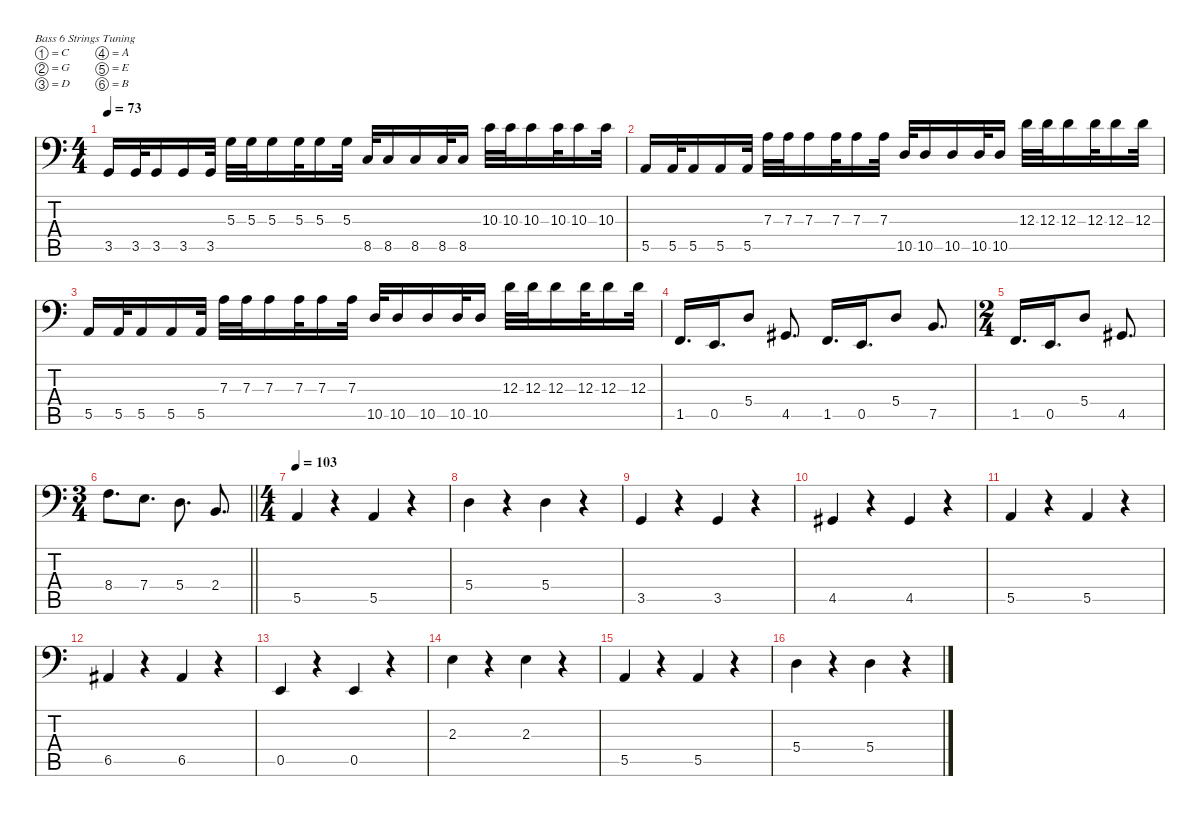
\defaultSystemsLayout 4
\hideDynamics
\bracketExtendMode nobrackets
\singleTrackTrackNamePolicy hidden
\multiTrackTrackNamePolicy hidden
\firstSystemTrackNameMode fullname
\otherSystemsTrackNameOrientation horizontal
\track ("Basse" "el.bs.") {defaultSystemsLayout 8 instrument electricbassfinger}
\staff {score tabs}
\tuning (C3 G2 D2 A1 E1 B0)
\ts (4 4)
\tempo 73
\clef f4
\ks c
3.5.16{dy f beam Up} 3.5.32{beam Up} 3.5.16{beam Up} 3.5.16{beam Up} 3.5.32{beam Up} 5.3.32{beam Down} 5.3.32{beam Down} 5.3.16{beam Down} 5.3.32{beam Down} 5.3.16{beam Down} 5.3.32{beam Down} 8.5.32{beam Up} 8.5.16{beam Up} 8.5.16{beam Up} 8.5.32{beam Up} 8.5.16{beam Up} 10.3.32{beam Down} 10.3.32{beam Down} 10.3.16{beam Down} 10.3.32{beam Down} 10.3.16{beam Down} 10.3.32{beam Down} |
5.5.16{beam Up} 5.5.32{beam Up} 5.5.16{beam Up} 5.5.16{beam Up} 5.5.32{beam Up} 7.3.32{beam Down} 7.3.32{beam Down} 7.3.16{beam Down} 7.3.32{beam Down} 7.3.16{beam Down} 7.3.32{beam Down} 10.5.32{beam Up} 10.5.16{beam Up} 10.5.16{beam Up} 10.5.32{beam Up} 10.5.16{beam Up} 12.3.32{beam Down} 12.3.32{beam Down} 12.3.16{beam Down} 12.3.32{beam Down} 12.3.16{beam Down} 12.3.32{beam Down} |
5.5.16{beam Up} 5.5.32{beam Up} 5.5.16{beam Up} 5.5.16{beam Up} 5.5.32{beam Up} 7.3.32{beam Down} 7.3.32{beam Down} 7.3.16{beam Down} 7.3.32{beam Down} 7.3.16{beam Down} 7.3.32{beam Down} 10.5.32{beam Up} 10.5.16{beam Up} 10.5.16{beam Up} 10.5.32{beam Up} 10.5.16{beam Up} 12.3.32{beam Down} 12.3.32{beam Down} 12.3.16{beam Down} 12.3.32{beam Down} 12.3.16{beam Down} 12.3.32{beam Down} |
1.5.16{d beam Up} 0.5.16{d beam Up} 5.4.8{beam Up} 4.5{acc #}.8{d beam Up} 1.5.16{d beam Up} 0.5.16{d beam Up} 5.4.8{beam Up} 7.5.8{d beam Up} |
\ts (2 4)
1.5.16{d beam Up} 0.5.16{d beam Up} 5.4.8{beam Up} 4.5{acc #}.8{d beam Up} |
\ts (3 4)
\barLineRight lightlight
8.4.8{d beam Down} 7.4.8{d beam Down} 5.4.8{d beam Down} 2.4.8{d beam Up} |
\ts (4 4)
\tempo 103
5.5.4{beam Up} r.4{beam Up} 5.5.4{beam Up} r.4{beam Up} |
5.4.4{beam Down} r.4{beam Down} 5.4.4{beam Down} r.4{beam Down} |
3.5.4{beam Up} r.4{beam Up} 3.5.4{beam Up} r.4{beam Up} |
4.5{acc #}.4{beam Up} r.4{beam Up} 4.5{acc #}.4{beam Up} r.4{beam Up} |
5.5.4{beam Up} r.4{beam Up} 5.5.4{beam Up} r.4{beam Up} |
6.5{acc #}.4{beam Up} r.4{beam Up} 6.5{acc #}.4{beam Up} r.4{beam Up} |
0.5.4{beam Up} r.4{beam Up} 0.5.4{beam Up} r.4{beam Up} |
2.3.4{beam Down} r.4{beam Down} 2.3.4{beam Down} r.4{beam Down} |
5.5.4{beam Up} r.4{beam Up} 5.5.4{beam Up} r.4{beam Up} |
5.4.4{beam Down} r.4{beam Down} 5.4.4{beam Down} r.4{beam Down}
